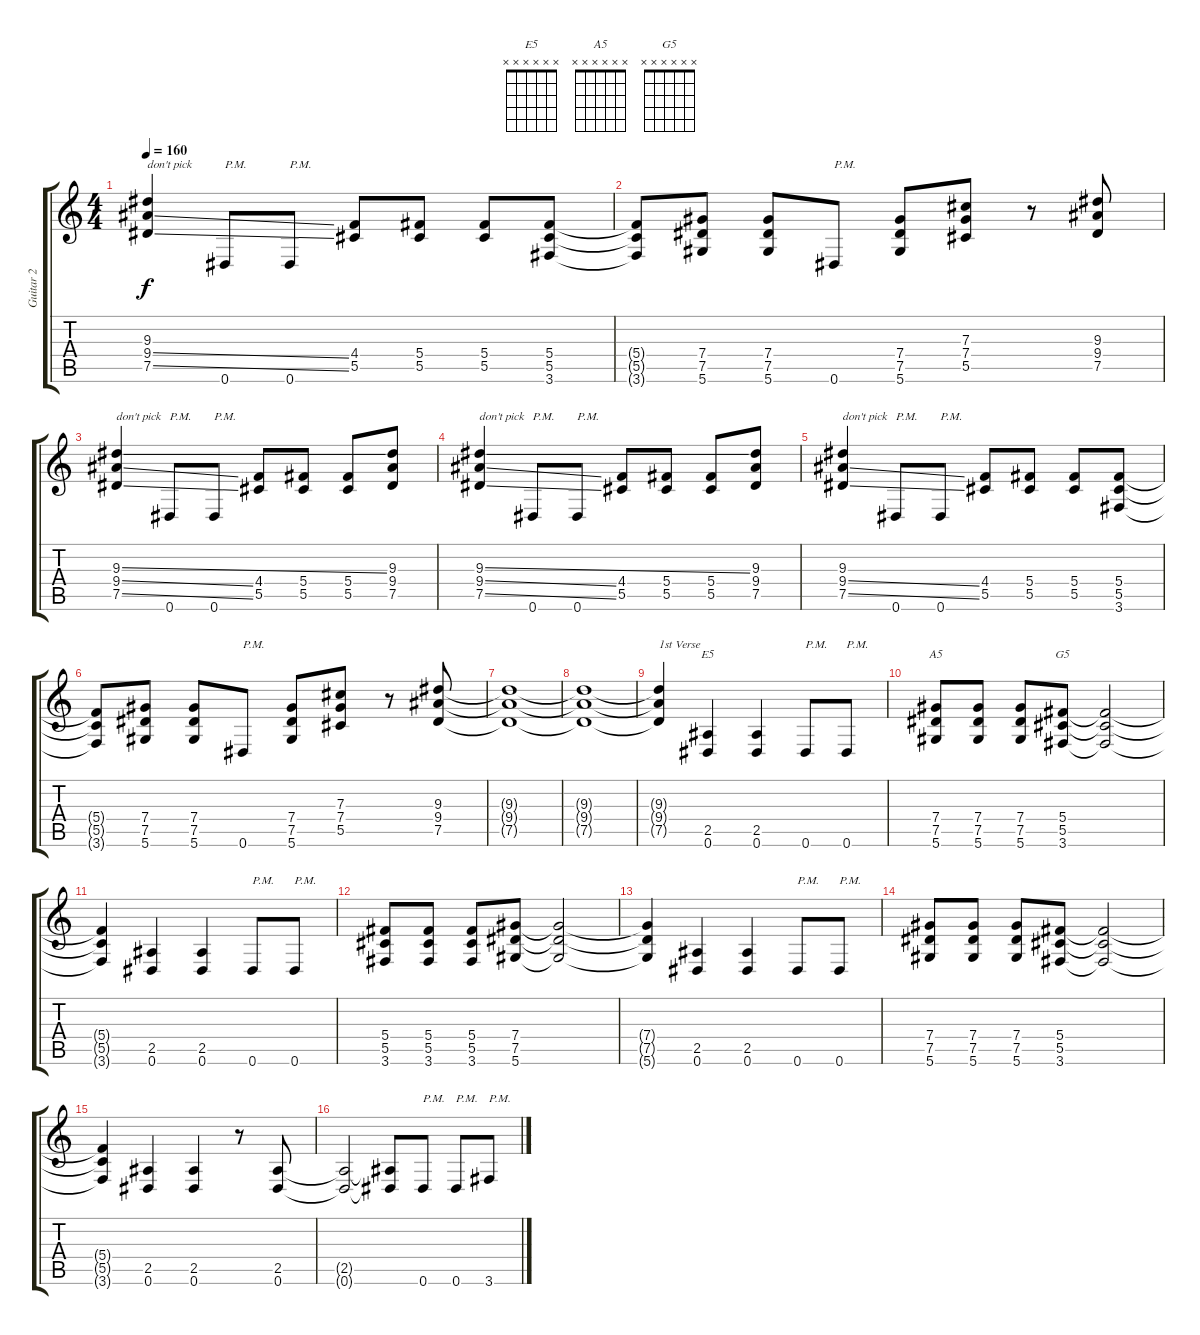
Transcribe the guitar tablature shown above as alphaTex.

\track ("Guitar 2" "Guitar 2") {instrument distortionguitar}
\staff {score tabs}
\tuning (Eb4 Bb3 Gb3 Db3 Ab2 Eb2) {hide}
\chord ("E5" x x x x x x) {firstfret 0}
\chord ("A5" x x x x x x) {firstfret 0}
\chord ("G5" x x x x x x) {firstfret 0}
\ts (4 4)
\tempo 160
\clef g2
\ks c
(9.3 9.4{ss} 7.5{ss}).4{txt "don't pick" dy f} 0.6.8{txt "P.M."} 0.6.8{txt "P.M."} (4.4 5.5).8 (5.4 5.5).8 (5.4 5.5).8 (5.4 5.5 3.6).8 |
(5.4{t} 5.5{t} 3.6{t}).8 (7.4 7.5 5.6).8 (7.4 7.5 5.6).8 0.6.8{txt "P.M."} (7.4 7.5 5.6).8 (7.3 7.4 5.5).8 r.8 (9.3 9.4 7.5).8 |
(9.3{ss} 9.4{ss} 7.5{ss}).4{txt "don't pick"} 0.6.8{txt "P.M."} 0.6.8{txt "P.M."} (4.4 5.5).8 (5.4 5.5).8 (5.4 5.5).8 (9.3 9.4 7.5).8 |
(9.3{ss} 9.4{ss} 7.5{ss}).4{txt "don't pick"} 0.6.8{txt "P.M."} 0.6.8{txt "P.M."} (4.4 5.5).8 (5.4 5.5).8 (5.4 5.5).8 (9.3 9.4 7.5).8 |
(9.3 9.4{ss} 7.5{ss}).4{txt "don't pick"} 0.6.8{txt "P.M."} 0.6.8{txt "P.M."} (4.4 5.5).8 (5.4 5.5).8 (5.4 5.5).8 (5.4 5.5 3.6).8 |
(5.4{t} 5.5{t} 3.6{t}).8 (7.4 7.5 5.6).8 (7.4 7.5 5.6).8 0.6.8{txt "P.M."} (7.4 7.5 5.6).8 (7.3 7.4 5.5).8 r.8 (9.3 9.4 7.5).8 |
(9.3{t} 9.4{t} 7.5{t}).1 |
(9.3{t} 9.4{t} 7.5{t}).1 |
(9.3{t} 9.4{t} 7.5{t}).4{txt "1st Verse"} (2.5 0.6).4{ch "E5"} (2.5 0.6).4 0.6.8{txt "P.M."} 0.6.8{txt "P.M."} |
(7.4 7.5 5.6).8{ch "A5"} (7.4 7.5 5.6).8 (7.4 7.5 5.6).8 (5.4 5.5 3.6).8{ch "G5"} (5.4{t} 5.5{t} 3.6{t}).2 |
(5.4{t} 5.5{t} 3.6{t}).4 (2.5 0.6).4 (2.5 0.6).4 0.6.8{txt "P.M."} 0.6.8{txt "P.M."} |
(5.4 5.5 3.6).8 (5.4 5.5 3.6).8 (5.4 5.5 3.6).8 (7.4 7.5 5.6).8 (7.4{t} 7.5{t} 5.6{t}).2 |
(7.4{t} 7.5{t} 5.6{t}).4 (2.5 0.6).4 (2.5 0.6).4 0.6.8{txt "P.M."} 0.6.8{txt "P.M."} |
(7.4 7.5 5.6).8 (7.4 7.5 5.6).8 (7.4 7.5 5.6).8 (5.4 5.5 3.6).8 (5.4{t} 5.5{t} 3.6{t}).2 |
(5.4{t} 5.5{t} 3.6{t}).4 (2.5 0.6).4 (2.5 0.6).4 r.8 (2.5 0.6).8 |
(2.5{t} 0.6{t}).2 (2.5{t} 0.6{t}).8 0.6.8{txt "P.M."} 0.6.8{txt "P.M."} 3.6.8{txt "P.M."}
